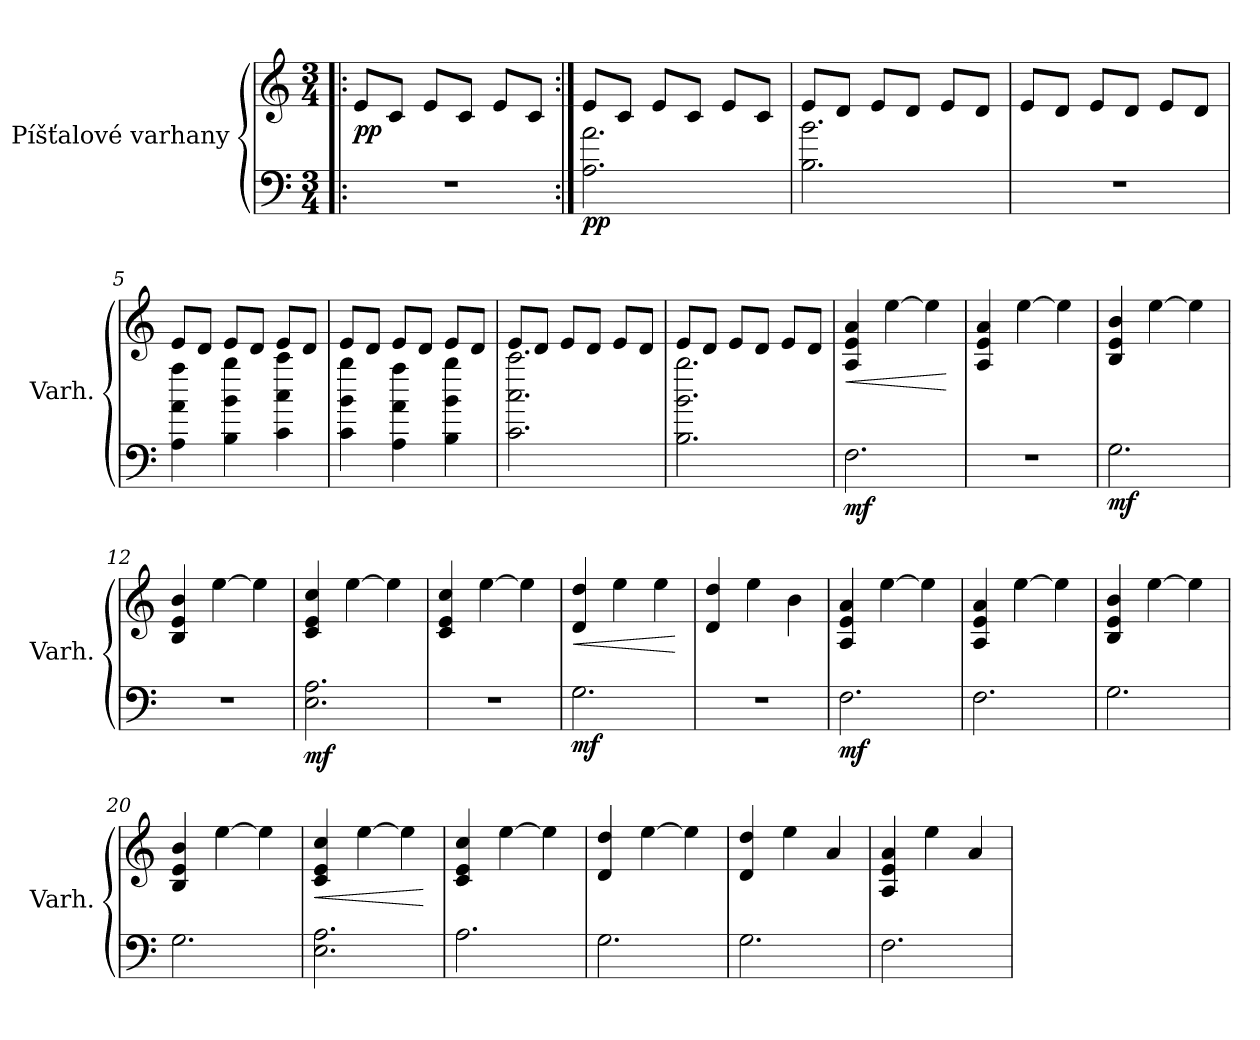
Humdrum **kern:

**kern	**kern	**dynam
*part1	*part1	*part1
*staff2	*staff1	*staff1/2
*I"Píšťalové varhany	*	*
*I'Varh.	*	*
*clefF4	*clefG2	*
*k[]	*k[]	*
*M3/4	*M3/4	*
*MM90	*MM90	*
=1!|:	=1!|:	=1!|:
!	!	!LO:DY:b
2.r	8e/L	pp
.	8c/J	.
.	8e/L	.
.	8c/J	.
.	8e/L	.
.	8c/J	.
=2:|!	=2:|!	=2:|!
!	!	!LO:DY:b=2
!	!	!LO:DY:n=1:b
2.A\ 2.a\	8e/L	p p
.	8c/J	.
.	8e/L	.
.	8c/J	.
.	8e/L	.
.	8c/J	.
=3	=3	=3
2.B\ 2.b\	8e/L	.
.	8d/J	.
.	8e/L	.
.	8d/J	.
.	8e/L	.
.	8d/J	.
=4	=4	=4
2.r	8e/L	.
.	8d/J	.
.	8e/L	.
.	8d/J	.
.	8e/L	.
.	8d/J	.
!!LO:LB:g=z
=5	=5	=5
4A\ 4a\ 4aa\	8e/L	.
.	8d/J	.
4B\ 4b\ 4bb\	8e/L	.
.	8d/J	.
4c\ 4cc\ 4ccc\	8e/L	.
.	8d/J	.
=6	=6	=6
4c\ 4b\ 4bb\	8e/L	.
.	8d/J	.
4A\ 4a\ 4aa\	8e/L	.
.	8d/J	.
4B\ 4b\ 4bb\	8e/L	.
.	8d/J	.
=7	=7	=7
2.c\ 2.cc\ 2.ccc\	8e/L	.
.	8d/J	.
.	8e/L	.
.	8d/J	.
.	8e/L	.
.	8d/J	.
=8	=8	=8
2.B\ 2.b\ 2.bb\	8e/L	.
.	8d/J	.
.	8e/L	.
.	8d/J	.
.	8e/L	.
.	8d/J	.
!!LO:LB:g=z
=9	=9	=9
!	!	!LO:HP:b
!	!	!LO:DY:n=1:b=2
2.F\	4A/ 4e/ 4a/	< mf
.	[4ee\	.
.	4ee\]	.
.	.	[
=10	=10	=10
2.r	4A/ 4e/ 4a/	.
.	[4ee\	.
.	4ee\]	.
=11	=11	=11
!	!	!LO:DY:b=2
2.G\	4B/ 4e/ 4b/	mf
.	[4ee\	.
.	4ee\]	.
=12	=12	=12
2.r	4B/ 4e/ 4b/	.
.	[4ee\	.
.	4ee\]	.
=13	=13	=13
!	!	!LO:DY:b=2
2.E\ 2.A\	4c/ 4e/ 4cc/	mf
.	[4ee\	.
.	4ee\]	.
=14	=14	=14
2.r	4c/ 4e/ 4cc/	.
.	[4ee\	.
.	4ee\]	.
!!LO:PB:g=z
=15	=15	=15
!	!	!LO:HP:b
!	!	!LO:DY:n=1:b=2
2.G\	4d/ 4dd/	< mf
.	4ee\	.
.	4ee\	.
.	.	[
=16	=16	=16
2.r	4d/ 4dd/	.
.	4ee\	.
.	4b\	.
=17	=17	=17
!	!	!LO:DY:b=2
2.F\	4A/ 4e/ 4a/	mf
.	[4ee\	.
.	4ee\]	.
=18	=18	=18
2.F\	4A/ 4e/ 4a/	.
.	[4ee\	.
.	4ee\]	.
=19	=19	=19
2.G\	4B/ 4e/ 4b/	.
.	[4ee\	.
.	4ee\]	.
=20	=20	=20
2.G\	4B/ 4e/ 4b/	.
.	[4ee\	.
.	4ee\]	.
!!LO:LB:g=z
=21	=21	=21
!	!	!LO:HP:b
2.E\ 2.A\	4c/ 4e/ 4cc/	<
.	[4ee\	.
.	4ee\]	.
.	.	[
=22	=22	=22
2.A\	4c/ 4e/ 4cc/	.
.	[4ee\	.
.	4ee\]	.
=23	=23	=23
2.G\	4d/ 4dd/	.
.	[4ee\	.
.	4ee\]	.
=24	=24	=24
2.G\	4d/ 4dd/	.
.	4ee\	.
.	4a/	.
=25	=25	=25
2.F\	4A/ 4e/ 4a/	.
.	4ee\	.
.	4a/	.
=	=	=
*-	*-	*-
